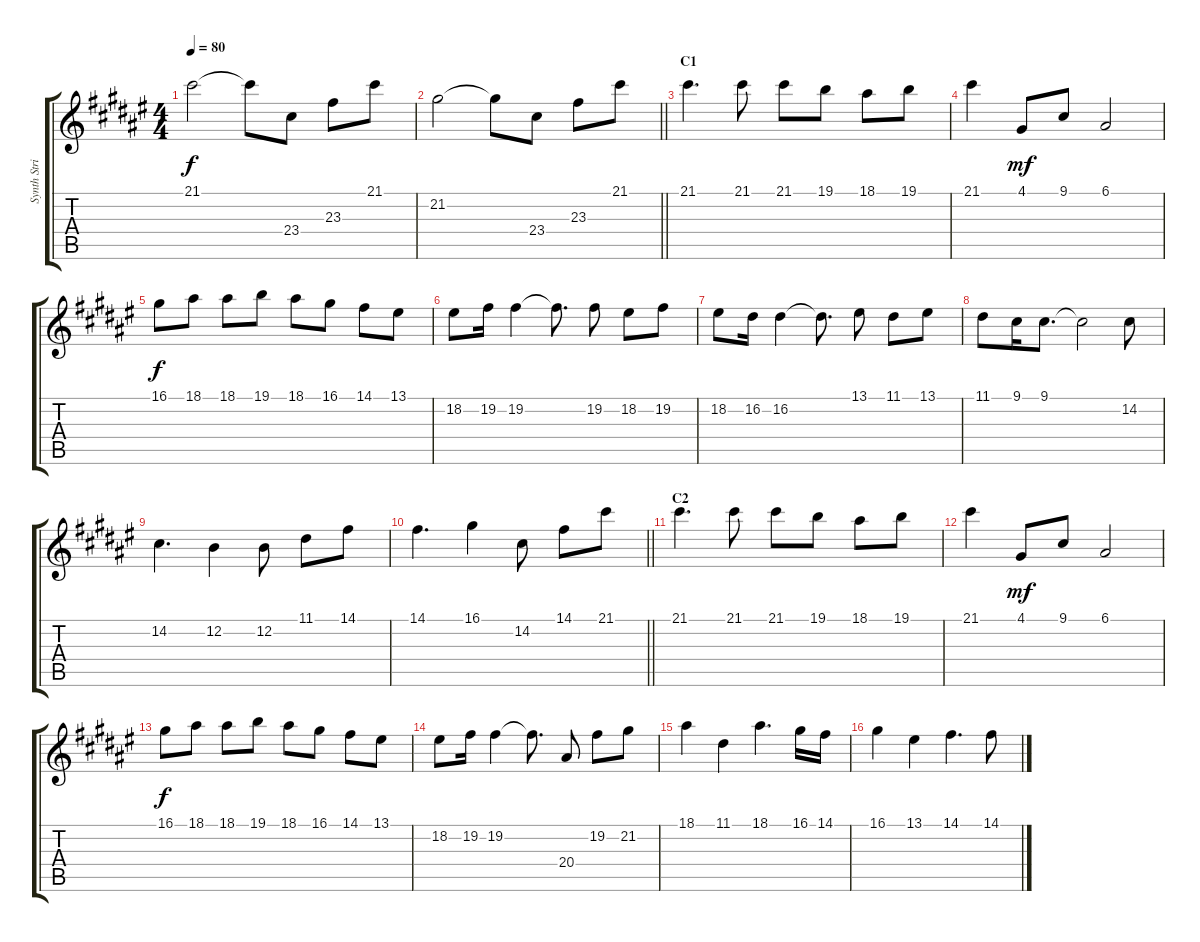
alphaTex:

\track ("Synth Strings for Piano R" "Synth Stri") {instrument synthstrings2}
\staff {score tabs}
\tuning (E4 B3 G3 D3 A2 E2) {hide}
\ts (4 4)
\tempo 80
\clef g2
\ks f#
21.1.2{dy f} 21.1{t}.8 23.4.8 23.3.8 21.1.8 |
\barLineRight lightlight
21.2.2 21.2{t}.8 23.4.8 23.3.8 21.1.8 |
\section ("" "C1")
21.1.4{d} 21.1.8 21.1.8 19.1.8 18.1.8 19.1.8 |
21.1.4 4.1.8{dy mf} 9.1.8 6.1.2 |
16.1.8{dy f} 18.1.8 18.1.8 19.1.8 18.1.8 16.1.8 14.1.8 13.1.8 |
18.2.8 19.2.16 19.2.4 19.2{t}.8{d} 19.2.8 18.2.8 19.2.8 |
18.2.8 16.2.16 16.2.4 16.2{t}.8{d} 13.1.8 11.1.8 13.1.8 |
11.1.8 9.1.16 9.1.8{d} 9.1{t}.2 14.2.8 |
14.2.4{d} 12.2.4 12.2.8 11.1.8 14.1.8 |
\barLineRight lightlight
14.1.4{d} 16.1.4 14.2.8 14.1.8 21.1.8 |
\section ("" "C2")
21.1.4{d} 21.1.8 21.1.8 19.1.8 18.1.8 19.1.8 |
21.1.4 4.1.8{dy mf} 9.1.8 6.1.2 |
16.1.8{dy f} 18.1.8 18.1.8 19.1.8 18.1.8 16.1.8 14.1.8 13.1.8 |
18.2.8 19.2.16 19.2.4 19.2{t}.8{d} 20.4.8 19.2.8 21.2.8 |
18.1.4 11.1.4 18.1.4{d} 16.1.16 14.1.16 |
16.1.4 13.1.4 14.1.4{d} 14.1.8
